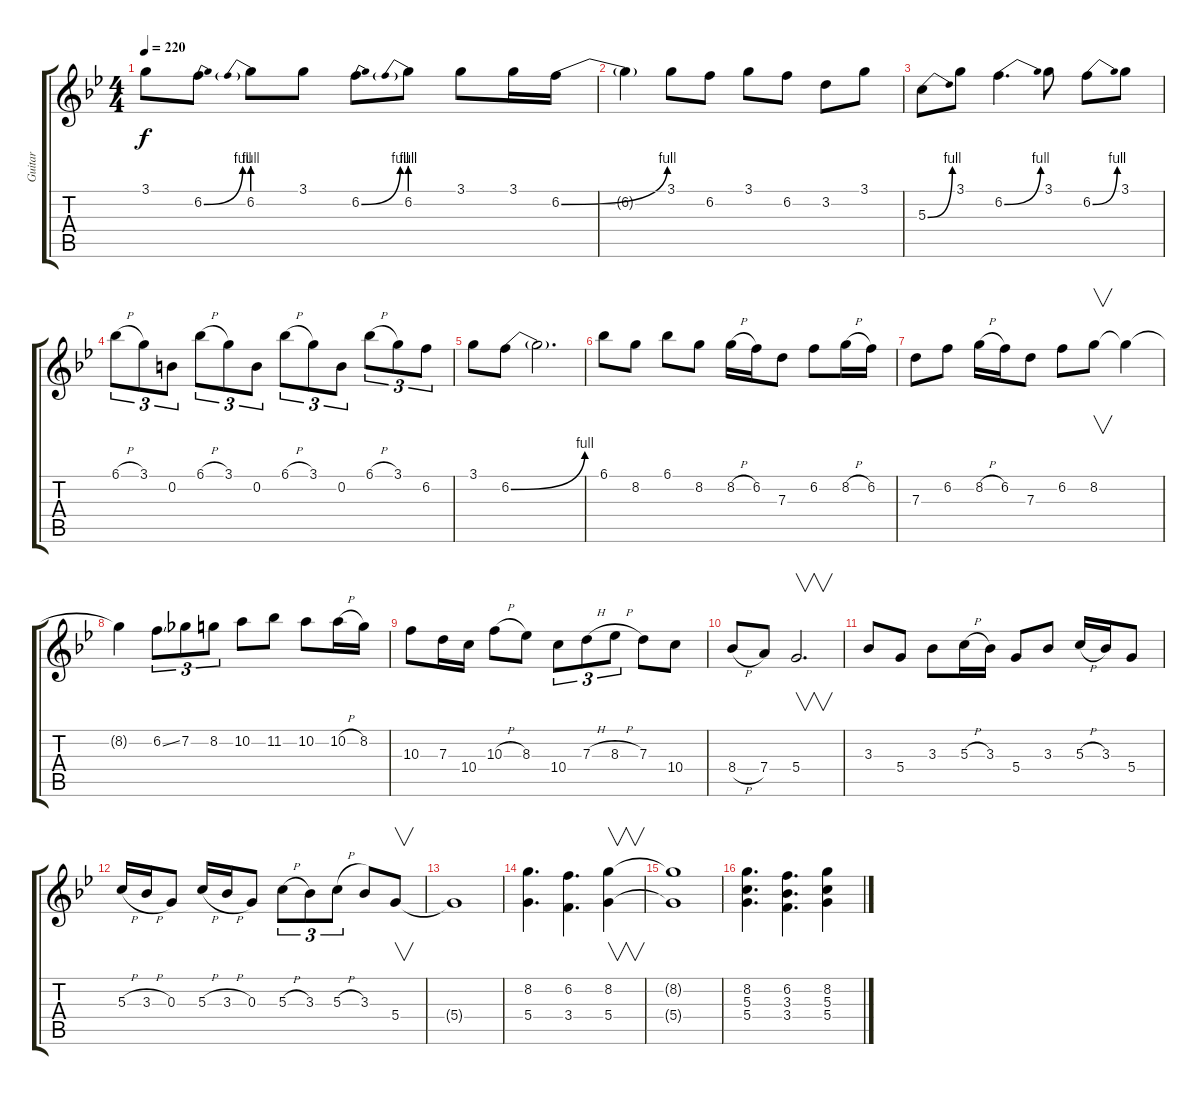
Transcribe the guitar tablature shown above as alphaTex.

\track ("Guitar" "Guitar") {instrument overdrivenguitar}
\staff {score tabs}
\tuning (E4 B3 G3 D3 A2 E2) {hide}
\ts (4 4)
\tempo 220
\clef g2
\ks gminor
3.1.8{dy f} 6.2{be (bend 0 0 60 4)}.8 6.2{be (prebend 0 4 60 4)}.8 3.1.8 6.2{be (bend 0 0 60 4)}.8 6.2{be (prebend 0 4 60 4)}.8 3.1.8 3.1.16 6.2{be (bend 0 0 60 4)}.16 |
6.2{t}.4 3.1.8 6.2.8 3.1.8 6.2.8 3.2.8 3.1.8 |
5.3{be (bend 0 0 60 4)}.8 3.1.8 6.2{be (bend 0 0 60 4)}.4{d} 3.1.8 6.2{be (bend 0 0 60 4)}.8 3.1.8 |
6.1{h}.8{tu (3 2)} 3.1.8{tu (3 2)} 0.2.8{tu (3 2)} 6.1{h}.8{tu (3 2)} 3.1.8{tu (3 2)} 0.2.8{tu (3 2)} 6.1{h}.8{tu (3 2)} 3.1.8{tu (3 2)} 0.2.8{tu (3 2)} 6.1{h}.8{tu (3 2)} 3.1.8{tu (3 2)} 6.2.8{tu (3 2)} |
3.1.8 6.2{be (bend 0 0 60 4)}.8 6.2{t}.2{d} |
6.1.8 8.2.8 6.1.8 8.2.8 8.2{h}.16 6.2.16 7.3.8 6.2.8 8.2{h}.16 6.2.16 |
7.3.8 6.2.8 8.2{h}.16 6.2.16 7.3.8 6.2.8 8.2.8{v} 8.2{t}.4 |
8.2{t}.4 6.2{ss}.8{tu (3 2)} 7.2.8{tu (3 2)} 8.2.8{tu (3 2)} 10.2.8 11.2.8 10.2.8 10.2{h}.16 8.2.16 |
10.3.8 7.3.16 10.4.16 10.3{h}.8 8.3.8 10.4.8{tu (3 2)} 7.3{h}.8{tu (3 2)} 8.3{h}.8{tu (3 2)} 7.3.8 10.4.8 |
8.4{h}.8 7.4.8 5.4.2{v d} |
3.3.8 5.4.8 3.3.8 5.3{h}.16 3.3.16 5.4.8 3.3.8 5.3{h}.16 3.3.16 5.4.8 |
5.3{h}.16 3.3{h}.16 0.3.8 5.3{h}.16 3.3{h}.16 0.3.8 5.3{h}.8{tu (3 2)} 3.3.8{tu (3 2)} 5.3{h}.8{tu (3 2)} 3.3.8 5.4.8{v} |
5.4{t}.1 |
(8.2 5.4).4{d} (6.2 3.4).4{d} (8.2 5.4).4{v} |
(8.2{t} 5.4{t}).1 |
(8.2 5.3 5.4).4{d} (6.2 3.3 3.4).4{d} (8.2 5.3 5.4).4
